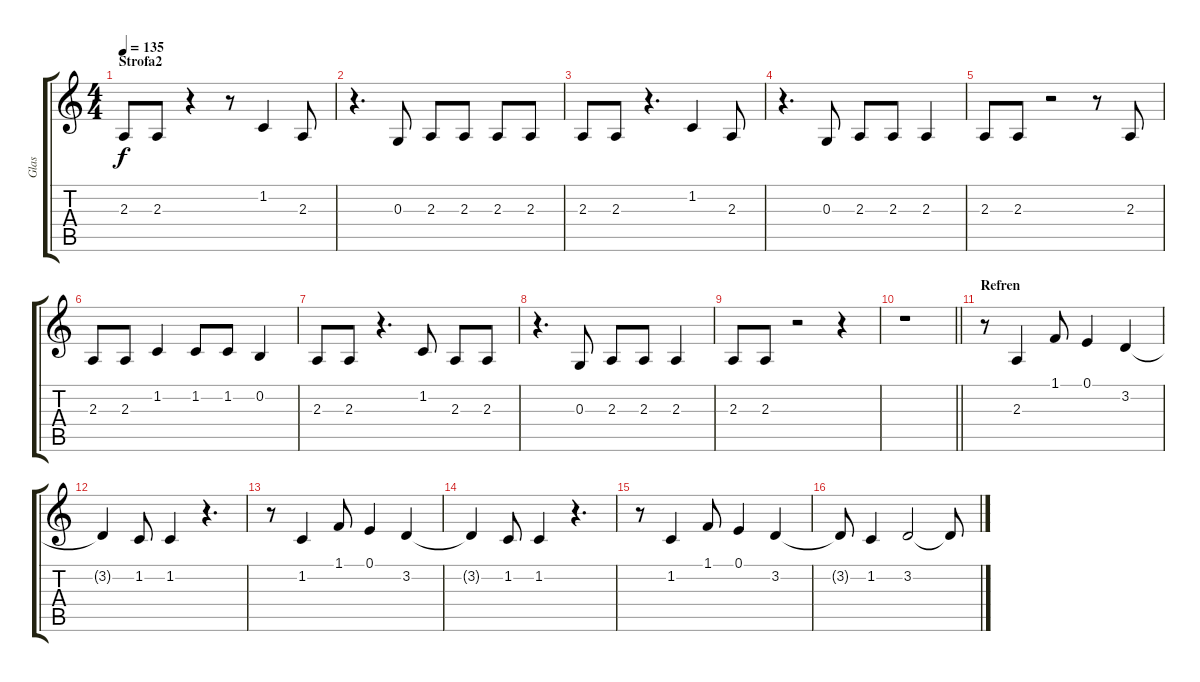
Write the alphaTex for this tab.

\track ("Glas" "Glas") {instrument lead2sawtooth}
\staff {score tabs}
\tuning (E4 B3 G3 D3 A2 E2) {hide}
\ts (4 4)
\section ("" "Strofa2")
\tempo 135
\clef g2
\ks c
2.3.8{dy f} 2.3.8 r.4 r.8 1.2.4 2.3.8 |
r.4{d} 0.3.8 2.3.8 2.3.8 2.3.8 2.3.8 |
2.3.8 2.3.8 r.4{d} 1.2.4 2.3.8 |
r.4{d} 0.3.8 2.3.8 2.3.8 2.3.4 |
2.3.8 2.3.8 r.2 r.8 2.3.8 |
2.3.8 2.3.8 1.2.4 1.2.8 1.2.8 0.2.4 |
2.3.8 2.3.8 r.4{d} 1.2.8 2.3.8 2.3.8 |
r.4{d} 0.3.8 2.3.8 2.3.8 2.3.4 |
2.3.8 2.3.8 r.2 r.4 |
\barLineRight lightlight
r.1 |
\section ("" "Refren")
r.8 2.3.4 1.1.8 0.1.4 3.2.4 |
3.2{t}.4 1.2.8 1.2.4 r.4{d} |
r.8 1.2.4 1.1.8 0.1.4 3.2.4 |
3.2{t}.4 1.2.8 1.2.4 r.4{d} |
r.8 1.2.4 1.1.8 0.1.4 3.2.4 |
3.2{t}.8 1.2.4 3.2.2 3.2{t}.8
